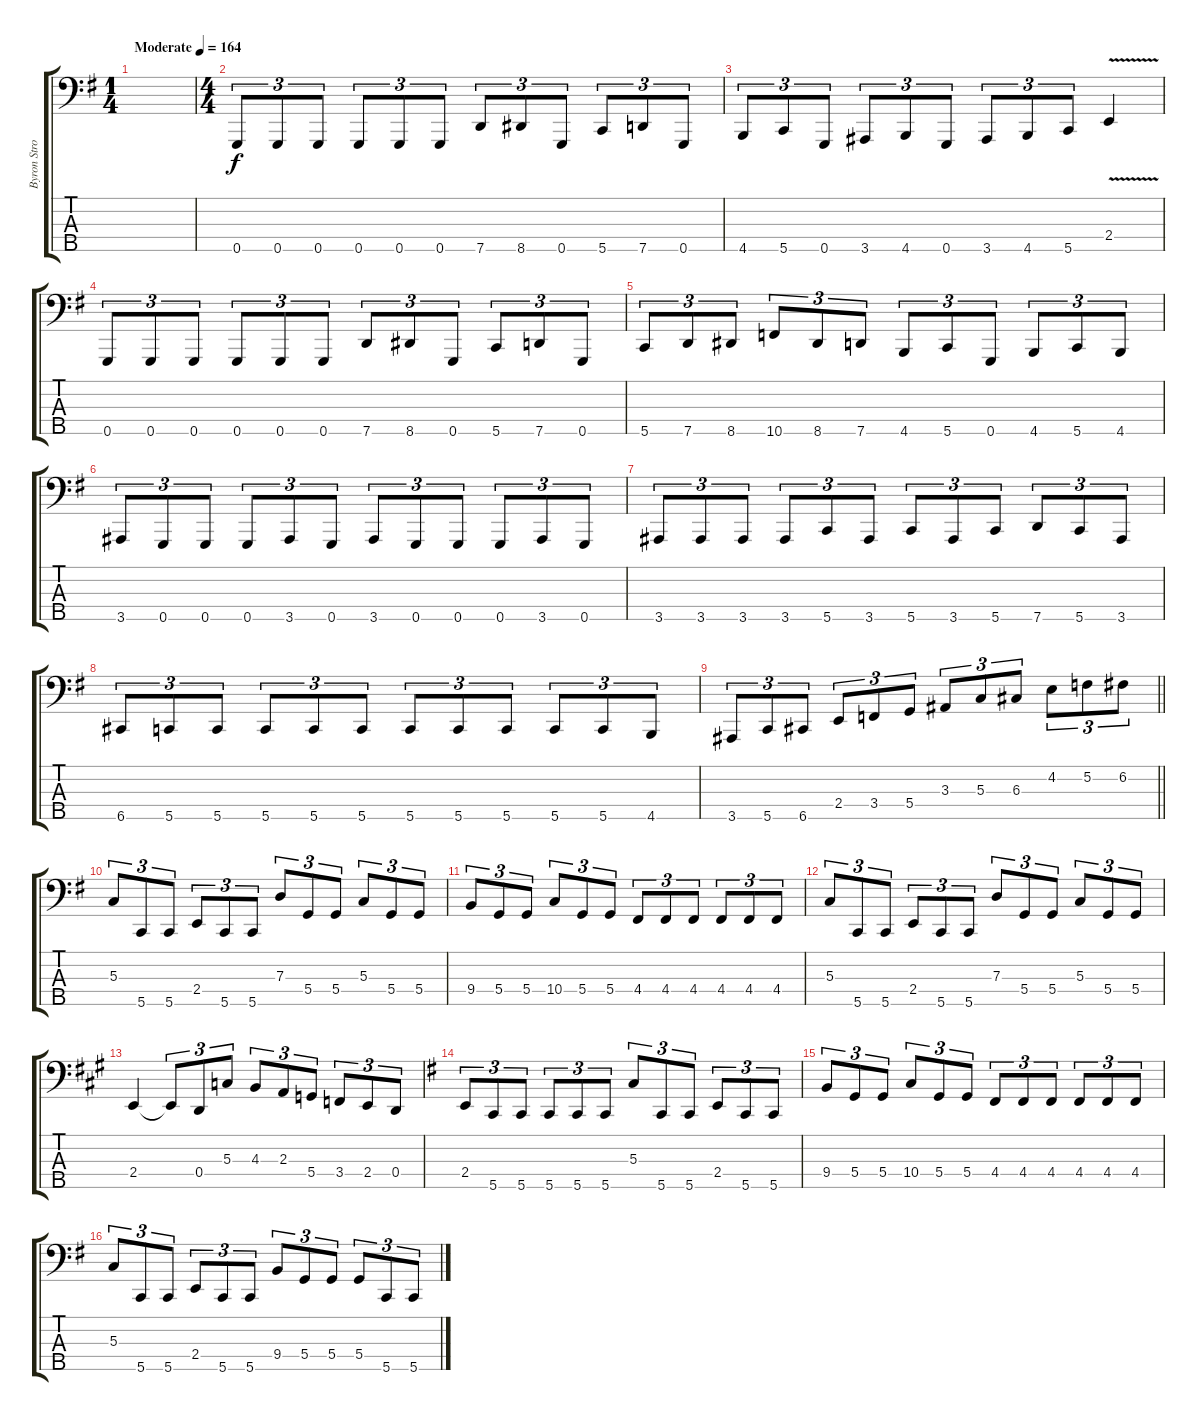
\track ("Byron Stroud" "Byron Stro") {instrument electricbasspick}
\staff {score tabs}
\tuning (F2 C2 G1 D1 G0) {hide}
\ts (1 4)
\tempo (164 "Moderate")
\clef f4
\ks g
|
\ts (4 4)
0.5.8{tu (3 2)} 0.5.8{tu (3 2)} 0.5.8{tu (3 2)} 0.5.8{tu (3 2)} 0.5.8{tu (3 2)} 0.5.8{tu (3 2)} 7.5.8{tu (3 2)} 8.5.8{tu (3 2)} 0.5.8{tu (3 2)} 5.5.8{tu (3 2)} 7.5.8{tu (3 2)} 0.5.8{tu (3 2)} |
4.5.8{tu (3 2)} 5.5.8{tu (3 2)} 0.5.8{tu (3 2)} 3.5.8{tu (3 2)} 4.5.8{tu (3 2)} 0.5.8{tu (3 2)} 3.5.8{tu (3 2)} 4.5.8{tu (3 2)} 5.5.8{tu (3 2)} 2.4{v}.4 |
0.5.8{tu (3 2)} 0.5.8{tu (3 2)} 0.5.8{tu (3 2)} 0.5.8{tu (3 2)} 0.5.8{tu (3 2)} 0.5.8{tu (3 2)} 7.5.8{tu (3 2)} 8.5.8{tu (3 2)} 0.5.8{tu (3 2)} 5.5.8{tu (3 2)} 7.5.8{tu (3 2)} 0.5.8{tu (3 2)} |
5.5.8{tu (3 2)} 7.5.8{tu (3 2)} 8.5.8{tu (3 2)} 10.5.8{tu (3 2)} 8.5.8{tu (3 2)} 7.5.8{tu (3 2)} 4.5.8{tu (3 2)} 5.5.8{tu (3 2)} 0.5.8{tu (3 2)} 4.5.8{tu (3 2)} 5.5.8{tu (3 2)} 4.5.8{tu (3 2)} |
3.5.8{tu (3 2)} 0.5.8{tu (3 2)} 0.5.8{tu (3 2)} 0.5.8{tu (3 2)} 3.5.8{tu (3 2)} 0.5.8{tu (3 2)} 3.5.8{tu (3 2)} 0.5.8{tu (3 2)} 0.5.8{tu (3 2)} 0.5.8{tu (3 2)} 3.5.8{tu (3 2)} 0.5.8{tu (3 2)} |
3.5.8{tu (3 2)} 3.5.8{tu (3 2)} 3.5.8{tu (3 2)} 3.5.8{tu (3 2)} 5.5.8{tu (3 2)} 3.5.8{tu (3 2)} 5.5.8{tu (3 2)} 3.5.8{tu (3 2)} 5.5.8{tu (3 2)} 7.5.8{tu (3 2)} 5.5.8{tu (3 2)} 3.5.8{tu (3 2)} |
6.5.8{tu (3 2)} 5.5.8{tu (3 2)} 5.5.8{tu (3 2)} 5.5.8{tu (3 2)} 5.5.8{tu (3 2)} 5.5.8{tu (3 2)} 5.5.8{tu (3 2)} 5.5.8{tu (3 2)} 5.5.8{tu (3 2)} 5.5.8{tu (3 2)} 5.5.8{tu (3 2)} 4.5.8{tu (3 2)} |
\barLineRight lightlight
3.5.8{tu (3 2)} 5.5.8{tu (3 2)} 6.5.8{tu (3 2)} 2.4.8{tu (3 2)} 3.4.8{tu (3 2)} 5.4.8{tu (3 2)} 3.3.8{tu (3 2)} 5.3.8{tu (3 2)} 6.3.8{tu (3 2)} 4.2.8{tu (3 2)} 5.2.8{tu (3 2)} 6.2.8{tu (3 2)} |
5.3.8{tu (3 2)} 5.5.8{tu (3 2)} 5.5.8{tu (3 2)} 2.4.8{tu (3 2)} 5.5.8{tu (3 2)} 5.5.8{tu (3 2)} 7.3.8{tu (3 2)} 5.4.8{tu (3 2)} 5.4.8{tu (3 2)} 5.3.8{tu (3 2)} 5.4.8{tu (3 2)} 5.4.8{tu (3 2)} |
9.4.8{tu (3 2)} 5.4.8{tu (3 2)} 5.4.8{tu (3 2)} 10.4.8{tu (3 2)} 5.4.8{tu (3 2)} 5.4.8{tu (3 2)} 4.4.8{tu (3 2)} 4.4.8{tu (3 2)} 4.4.8{tu (3 2)} 4.4.8{tu (3 2)} 4.4.8{tu (3 2)} 4.4.8{tu (3 2)} |
5.3.8{tu (3 2)} 5.5.8{tu (3 2)} 5.5.8{tu (3 2)} 2.4.8{tu (3 2)} 5.5.8{tu (3 2)} 5.5.8{tu (3 2)} 7.3.8{tu (3 2)} 5.4.8{tu (3 2)} 5.4.8{tu (3 2)} 5.3.8{tu (3 2)} 5.4.8{tu (3 2)} 5.4.8{tu (3 2)} |
\ks a
2.4.4 2.4{t}.8{tu (3 2)} 0.4.8{tu (3 2)} 5.3.8{tu (3 2)} 4.3.8{tu (3 2)} 2.3.8{tu (3 2)} 5.4.8{tu (3 2)} 3.4.8{tu (3 2)} 2.4.8{tu (3 2)} 0.4.8{tu (3 2)} |
\ks g
2.4.8{tu (3 2)} 5.5.8{tu (3 2)} 5.5.8{tu (3 2)} 5.5.8{tu (3 2)} 5.5.8{tu (3 2)} 5.5.8{tu (3 2)} 5.3.8{tu (3 2)} 5.5.8{tu (3 2)} 5.5.8{tu (3 2)} 2.4.8{tu (3 2)} 5.5.8{tu (3 2)} 5.5.8{tu (3 2)} |
9.4.8{tu (3 2)} 5.4.8{tu (3 2)} 5.4.8{tu (3 2)} 10.4.8{tu (3 2)} 5.4.8{tu (3 2)} 5.4.8{tu (3 2)} 4.4.8{tu (3 2)} 4.4.8{tu (3 2)} 4.4.8{tu (3 2)} 4.4.8{tu (3 2)} 4.4.8{tu (3 2)} 4.4.8{tu (3 2)} |
5.3.8{tu (3 2)} 5.5.8{tu (3 2)} 5.5.8{tu (3 2)} 2.4.8{tu (3 2)} 5.5.8{tu (3 2)} 5.5.8{tu (3 2)} 9.4.8{tu (3 2)} 5.4.8{tu (3 2)} 5.4.8{tu (3 2)} 5.4.8{tu (3 2)} 5.5.8{tu (3 2)} 5.5.8{tu (3 2)}
